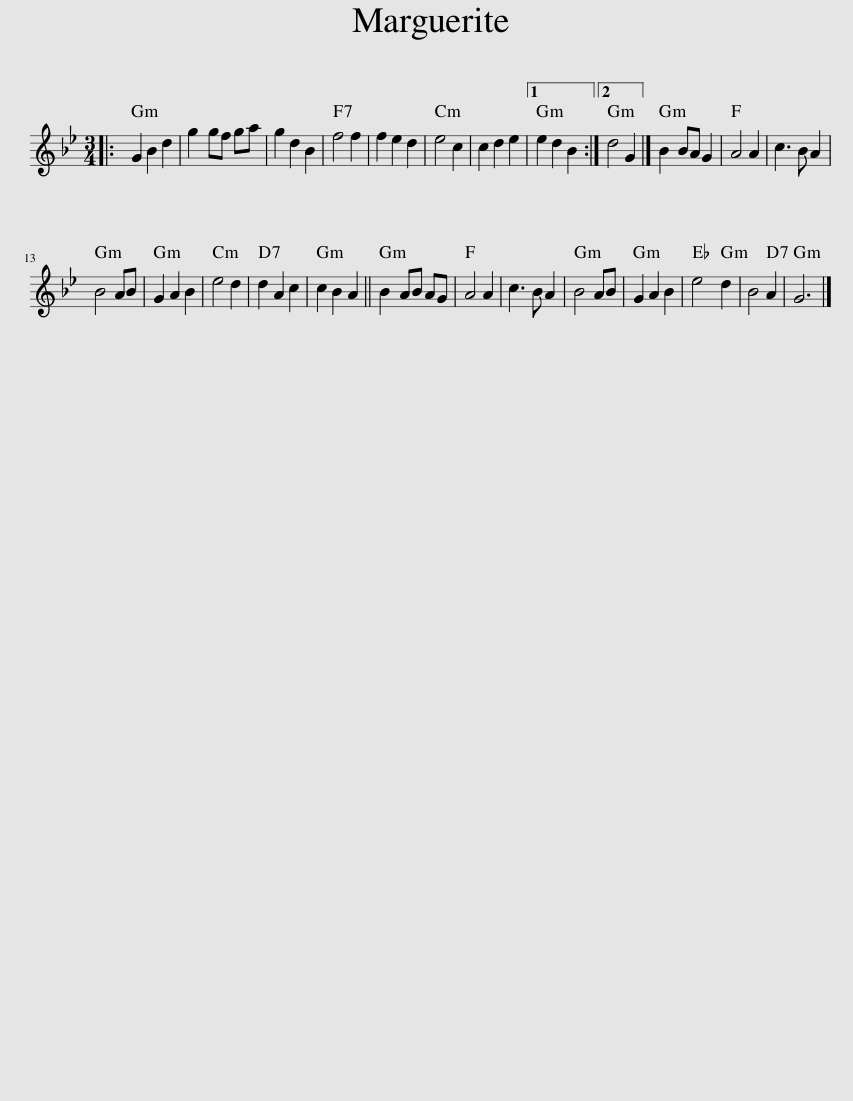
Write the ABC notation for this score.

X:1
L:1/8
M:3/4
I:linebreak $
K:Gmin
V:1 treble
V:1
|: G2 B2 d2 | g2 gf ga | g2 d2 B2 | f4 f2 | f2 e2 d2 | %5
 e4 c2 | c2 d2 e2 |1 e2 d2 B2 :|2 d4 G2 |] B2 BA G2 | %10
 A4 A2 | c3 B A2 |$ B4 AB | G2 A2 B2 | e4 d2 | %15
 d2 A2 c2 | c2 B2 A2 || B2 AB AG | A4 A2 | c3 B A2 | %20
 B4 AB | G2 A2 B2 | e4 d2 | B4 A2 | G6 |] %25
